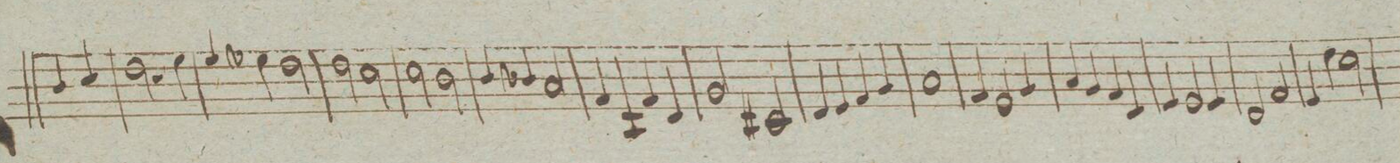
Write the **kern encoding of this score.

**kern	**dynam
*I"Clarinetto 1mo in C:	*
*clefG2	*
*k[]	*
*met(c)	*
*M2/2	*
4b/	.
4cc/	.
=174	=174
2.dd\	.
4ee\	.
=175	=175
4ee/	.
4ee-X\	.
2dd\	.
=176	=176
2dd\	.
2cc\	.
=177	=177
2cc\	.
2b\	.
=178	=178
4b/	.
4b-X/	.
2a/	.
=179	=179
4f/	.
4A/	.
4f/	.
4d/	.
=180	=180
2g/	.
2c#X/	.
=181	=181
4d/	.
4e/	.
4f/	.
4g/	.
=182	=182
1a/	.
=183	=183
4f/	.
2e/	.
4g/	.
=184	=184
4a/	.
4g/	.
4f/	.
4d/	.
=185	=185
4e/	.
2e/	.
4e/	.
=186	=186
2d/	.
2f/	.
=187	=187
4e/	.
4dd\	.
2cc\	.
=188	=188
*-	*-
